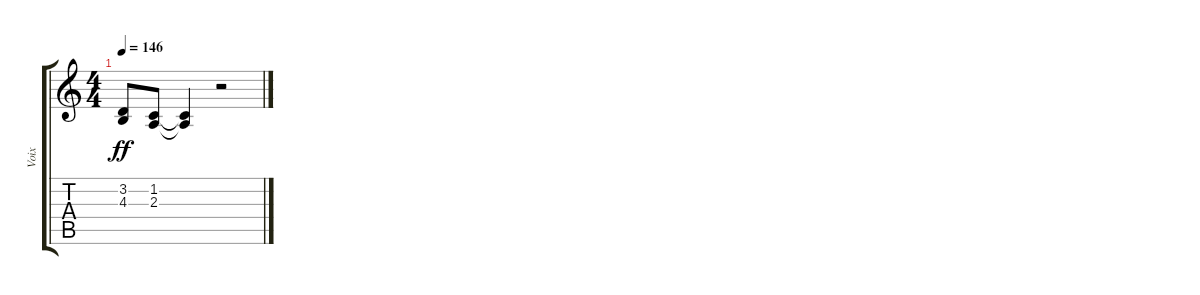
\track ("Voix" "Voix") {instrument accordion}
\staff {score tabs}
\tuning (E4 B3 G3 D3 A2 E2) {hide}
\ts (4 4)
\tempo 146
\clef g2
\ks c
(3.2{t} 4.3{t}).8{dy ff} (1.2 2.3).8 (1.2{t} 2.3{t}).4 r.2
